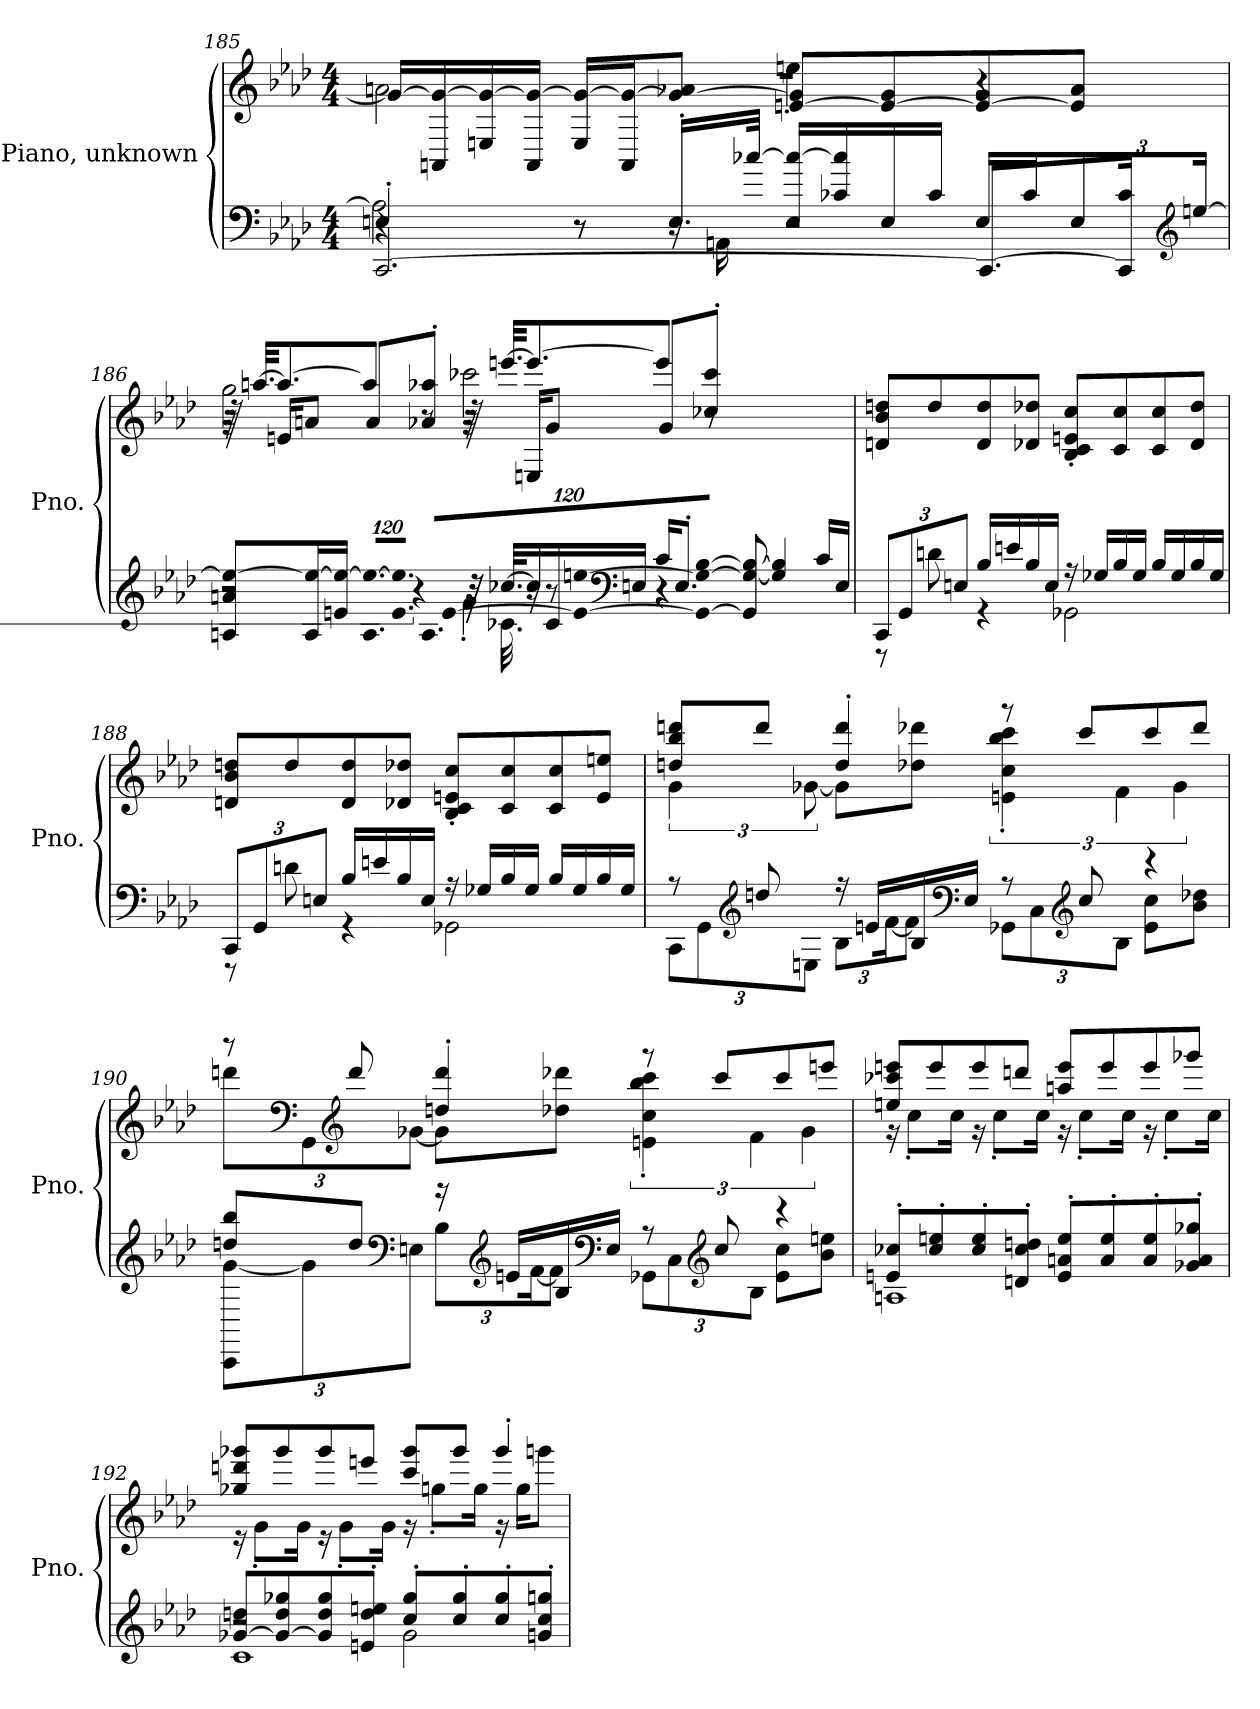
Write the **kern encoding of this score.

**kern	**kern
*part1	*part1
*staff2	*staff1
*I"Piano, unknown	*
*I'Pno.	*
!!LO:LB:g=z
*clefF4	*clefG2
*k[b-e-a-d-]	*k[b-e-a-d-]
*M4/4	*M4/4
=185	=185
*^	*^
*	*^	*	*^
*	*	*^	*	*	*
4En'/	2A\]	[2.CC/	4r	1r	2an\	16g/LL_
.	.	.	.	.	.	16AAn/ 16g/_
.	.	.	.	.	.	16En/ 16g/_
.	.	.	.	.	.	16AA/ 16g/_JJ
8r	.	.	8r	.	.	16E/ 16g/_LL
.	.	.	.	.	.	16AA/ 16g/_J
16.E'/LL	.	.	16r	.	.	8g/_ 8a-X/J
.	.	.	16AAn\	.	.	.
[32cc-X/JJk	.	.	.	.	.	.
16E/ 16cc-/_LL	2r	.	2r	.	4een'\	[8en/ 8g/]L
16c-X/ 16cc-/]	.	.	.	.	.	.
16E/	.	.	.	.	.	8e/_ 8g/
16c-/JJ	.	.	.	.	.	.
16E/LL	.	8.CC/L_	.	.	4r	8e/_ 8g/
16c-/J	.	.	.	.	.	.
*Xbrackettup	*	*	*	*	*	*
12E/	.	.	.	.	.	8e/] 8a-/J
.	.	16CC/] 16c-/Jk	.	.	.	.
*clefG2	*	*	*	*	*	*
[24een/Jk	.	.	.	.	.	.
!!LO:LB:g=z	!!	!!
=186	=186	=186	=186	=186	=186	=186
8An/ 8an/ 8ee/_L	2r	2r	2r	64r	2gg\	16r
.	.	.	.	[32.aan/KKL	.	.
.	.	.	.	8.aa/_	.	16en/KL
16A/ 16ee/_L	.	.	.	.	.	8an/J
16en/ 16ee/_JJ	.	.	.	.	.	.
*brackettup	*	*	*	*	*	*
!LO:N:vis=32.	!	!	!	!	!	!
1920%103A/ 1920%103ee/_LLL	.	.	.	8aa/J]	.	8a/L
!LO:N:vis=32.	!	!	!	!	!	!
1920%103e/ 1920%103ee/]JJJ	.	.	.	.	.	.
!LO:N:vis=64	!	!	!	!	!	!
960%17r	.	.	.	.	.	.
!LO:N:vis=32.	!	!	!	!	!	!
1920%103A/LLL	.	.	.	8r	.	8a-X/' 8aa-X/'J
!LO:N:vis=64	!	!	!	!	!	!
[960%17e/L	.	.	.	.	.	.
!LO:N:vis=64	!	!	!	!	!	!
960%17e/_ [960%17een/J	.	.	.	.	.	.
!LO:N:vis=32	!	!	!	!	!	!
640%23e/_ 640%23ee/_ [640%23gg/JJJ	.	.	.	.	.	.
8e/] 8ee/_ 8gg/_	64r	64r	4g'\	64r	2ccc-X\	16r
.	32.c-X\	[32.cc-X/KLL	.	[32.eeen/KKL	.	.
.	16r	16cc-/]	.	8.eee/_	.	16En/KL
4ee/] 4gg/]	8r	16c-/	.	.	.	8g/J
*clefF4	*	*	*	*	*	*
.	.	16En/JJ	.	.	.	.
.	4r	16c-/KL	4r	8eee/J]	.	8g/L
.	.	8.E'/J	.	.	.	.
16c-/LL	.	.	.	8r	.	8cc-X/' 8ccc-/'J
16E/JJ	.	.	.	.	.	.
*v	*v	*v	*v	*	*	*
*	*v	*v	*v
!!LO:PB:g=z
=187	=187
*Xbrackettup	*
*^	*
12CC/L	8r	8dn/ 8b-/ 8ddn/L
12GG/	.	.
.	8dn\	8dd/
12En/J	.	.
16B-/LL	4r	8d/ 8dd/
16en/	.	.
16B-/	.	8d-X/ 8dd-X/J
16E/JJ	.	.
16r	2GG-X\	8B-/' 8c/' 8en/' 8cc/'L
16G-X/LL	.	.
16B-/	.	8c/ 8cc/
16G-/JJ	.	.
16B-/LL	.	8c/ 8cc/
16G-/	.	.
16B-/	.	8d-/ 8dd-/J
16G-/JJ	.	.
=188	=188	=188
12CC/L	8r	8dn/ 8b-/ 8ddn/L
12GG/	.	.
.	8dn\	8dd/
12En/J	.	.
16B-/LL	4r	8d/ 8dd/
16en/	.	.
16B-/	.	8d-X/ 8dd-X/J
16E/JJ	.	.
16r	2GG-X\	8B-/' 8c/' 8en/' 8cc/'L
16G-X/LL	.	.
16B-/	.	8c/ 8cc/
16G-/JJ	.	.
16B-/LL	.	8c/ 8cc/
16G-/	.	.
16B-/	.	8e/ 8een/J
16G-/JJ	.	.
!!LO:LB:g=z
=189	=189	=189
*	*	*^
8r	12CC\L	8ddn/ 8bb-/ 8dddn/L	6g\
.	12GG\	.	.
*clefG2	*	*	*
8ddn/	.	8ddd/J	.
.	12En\J	.	[12g-X\
16r	12B-\L	4dd/' 4ddd/'	8g-\L]
16en/LL	.	.	.
.	[24f\K	.	.
16B-/	8f\J]	.	8dd-X\ 8ddd-X\J
*clefF4	*	*	*
16E/JJ	.	.	.
8r	12GG-X\L	8r	6en\' 6cc\' 6bb-\' 6ccc\'
.	12C\	.	.
*clefG2	*	*	*
8cc/	.	8ccc/L	.
.	12B-\J	.	6f\
4r	8e\ 8cc\L	8ccc/	.
.	.	.	6g-\
.	8b-\ 8dd-X\J	8ddd-/J	.
!!LO:LB:g=z	!!
=190	=190	=190	=190
*	*	*	*Xbrackettup
8ddn/ 8bb-/L	12CC\ [12g\L	8r	12dddn\L
*	*	*clefF4	*
.	12g\]	.	12GG\
*	*	*clefG2	*
8dd/J	.	8ddd/	.
*clefF4	*	*	*
.	12En\J	.	[12g-X\J
16r	12B-\L	4ddn/' 4ddd/'	8g-\L]
*clefG2	*	*	*
16en/LL	.	.	.
.	[24f\K	.	.
16B-/	8f\J]	.	8dd-X\ 8ddd-X\J
*clefF4	*	*	*
16E/JJ	.	.	.
*	*	*	*brackettup
8r	12GG-X\L	8r	6en\' 6cc\' 6bb-\' 6ccc\'
.	12C\	.	.
*clefG2	*	*	*
8cc/	.	8ccc/L	.
.	12B-\J	.	6f\
4r	8e\ 8cc\L	8ccc/	.
.	.	.	6g-\
.	8b-\ 8een\J	8eeen/J	.
!!LO:LB:g=z	!!
=191	=191	=191	=191
8en/' 8cc-X/'L	1An	8een/ 8ccc-X/ 8eeen/L	16r
.	.	.	8cc'\L
8cc-/' 8een/'	.	8eee/	.
.	.	.	16cc\Jk
8cc-/' 8ee/'	.	8eee/	16r
.	.	.	8cc'\L
8dn/' 8cc-/' 8ddn/'J	.	8dddn/J	.
.	.	.	16cc\Jk
8e/' 8an/' 8ee/'L	.	8aan/ 8eee/L	16r
.	.	.	8cc'\L
8a/' 8ee/'	.	8eee/	.
.	.	.	16cc\Jk
8a/' 8ee/'	.	8eee/	16r
.	.	.	8cc'\L
8g-X/' 8a/' 8gg-X/'J	.	8ggg-X/J	.
.	.	.	16cc\Jk
=192	=192	=192	=192
*	*^	*	*
[8g-X/ 8ddn/L	2r	1c	8gg-X/ 8dddn/ 8ggg-X/L	16r
.	.	.	.	8g'\L
8g-/_ 8dd/ 8gg-X/	.	.	8ggg-/	.
.	.	.	.	16g\Jk
8g-/] 8dd/ 8gg-/	.	.	8ggg-/	16r
.	.	.	.	8g'\L
8en/' 8dd/' 8een/'J	.	.	8eeen/J	.
.	.	.	.	16g\Jk
8cc/' 8gg-/'L	2g-\	.	8ccc/ 8ggg-/L	16r
.	.	.	.	8ggn'\L
8cc/' 8gg-/'	.	.	8ggg-/J	.
.	.	.	.	16gg\Jk
8cc/' 8gg-/'	.	.	4ggg-'/	16r
.	.	.	.	16gg\KL
8gn/' 8cc/' 8ggn/'J	.	.	.	8gggn\J
*v	*v	*v	*	*
*	*v	*v
=	=
*-	*-
